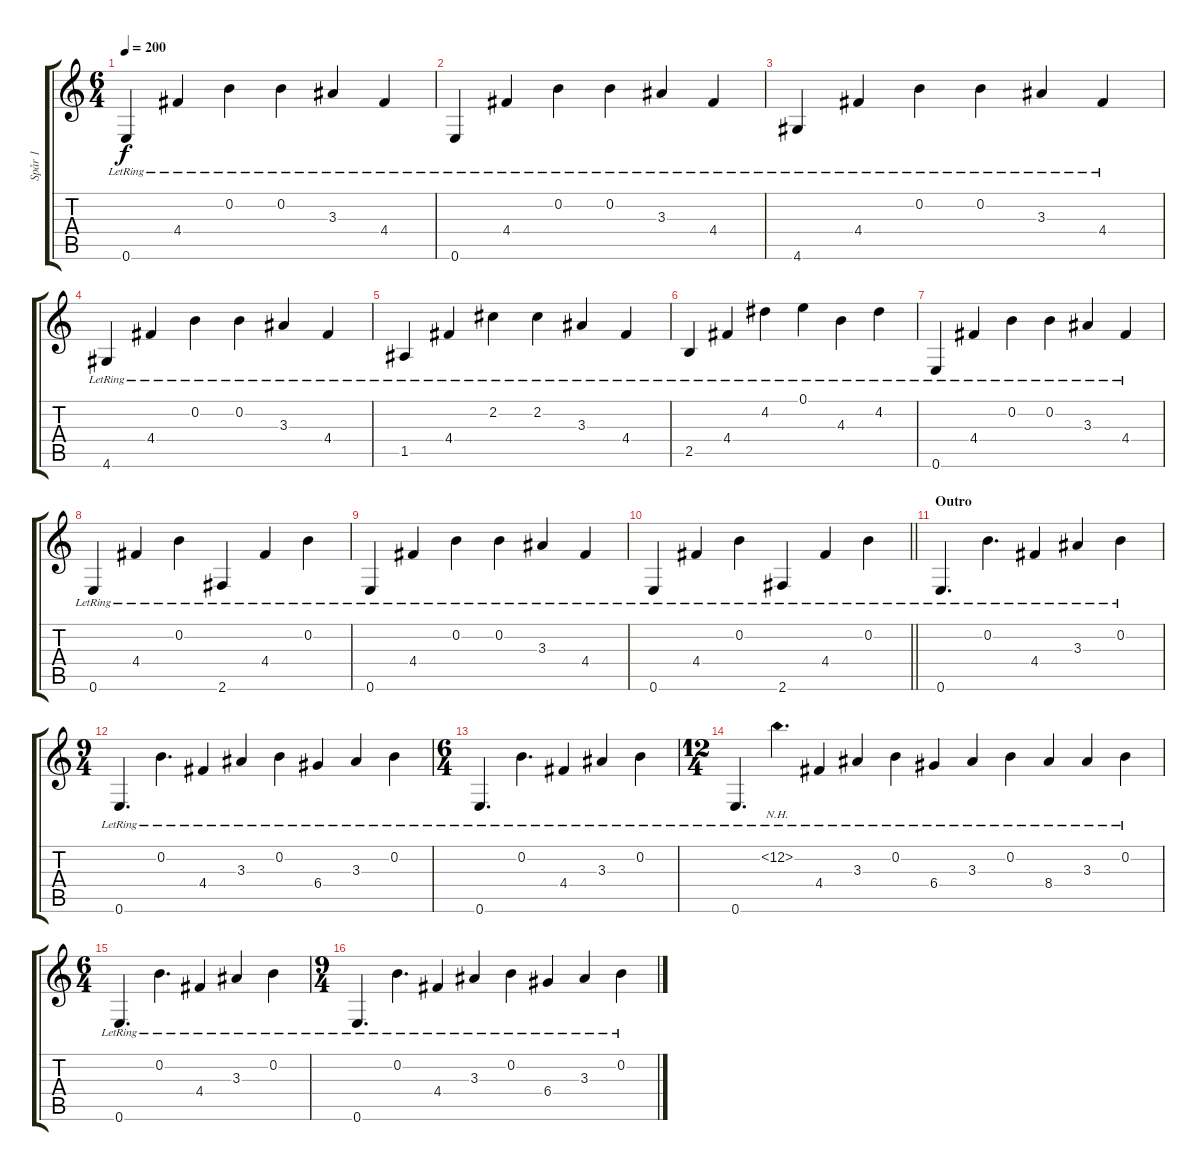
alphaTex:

\track ("Spår 1" "Spår 1") {instrument acousticguitarsteel}
\staff {score tabs}
\tuning (E4 B3 G3 D3 A2 E2) {hide}
\ts (6 4)
\tempo 200
\clef g2
\ks c
0.6{lr}.4{dy f} 4.4{lr}.4 0.2{lr}.4 0.2{lr}.4 3.3{lr}.4 4.4{lr}.4 |
0.6{lr}.4 4.4{lr}.4 0.2{lr}.4 0.2{lr}.4 3.3{lr}.4 4.4{lr}.4 |
4.6{lr}.4 4.4{lr}.4 0.2{lr}.4 0.2{lr}.4 3.3{lr}.4 4.4{lr}.4 |
4.6{lr}.4 4.4{lr}.4 0.2{lr}.4 0.2{lr}.4 3.3{lr}.4 4.4{lr}.4 |
1.5{lr}.4 4.4{lr}.4 2.2{lr}.4 2.2{lr}.4 3.3{lr}.4 4.4{lr}.4 |
2.5{lr}.4 4.4{lr}.4 4.2{lr}.4 0.1{lr}.4 4.3{lr}.4 4.2{lr}.4 |
0.6{lr}.4 4.4{lr}.4 0.2{lr}.4 0.2{lr}.4 3.3{lr}.4 4.4{lr}.4 |
0.6{lr}.4 4.4{lr}.4 0.2{lr}.4 2.6{lr}.4 4.4{lr}.4 0.2{lr}.4 |
0.6{lr}.4 4.4{lr}.4 0.2{lr}.4 0.2{lr}.4 3.3{lr}.4 4.4{lr}.4 |
\barLineRight lightlight
0.6{lr}.4 4.4{lr}.4 0.2{lr}.4 2.6{lr}.4 4.4{lr}.4 0.2{lr}.4 |
\section ("" "Outro")
0.6{lr}.4{d} 0.2{lr}.4{d} 4.4{lr}.4 3.3{lr}.4 0.2{lr}.4 |
\ts (9 4)
0.6{lr}.4{d} 0.2{lr}.4{d} 4.4{lr}.4 3.3{lr}.4 0.2{lr}.4 6.4{lr}.4 3.3{lr}.4 0.2{lr}.4 |
\ts (6 4)
0.6{lr}.4{d} 0.2{lr}.4{d} 4.4{lr}.4 3.3{lr}.4 0.2{lr}.4 |
\ts (12 4)
0.6{lr}.4{d} 0.2{nh lr}.4{d} 4.4{lr}.4 3.3{lr}.4 0.2{lr}.4 6.4{lr}.4 3.3{lr}.4 0.2{lr}.4 8.4{lr}.4 3.3{lr}.4 0.2{lr}.4 |
\ts (6 4)
0.6{lr}.4{d} 0.2{lr}.4{d} 4.4{lr}.4 3.3{lr}.4 0.2{lr}.4 |
\ts (9 4)
0.6{lr}.4{d} 0.2{lr}.4{d} 4.4{lr}.4 3.3{lr}.4 0.2{lr}.4 6.4{lr}.4 3.3{lr}.4 0.2{lr}.4
